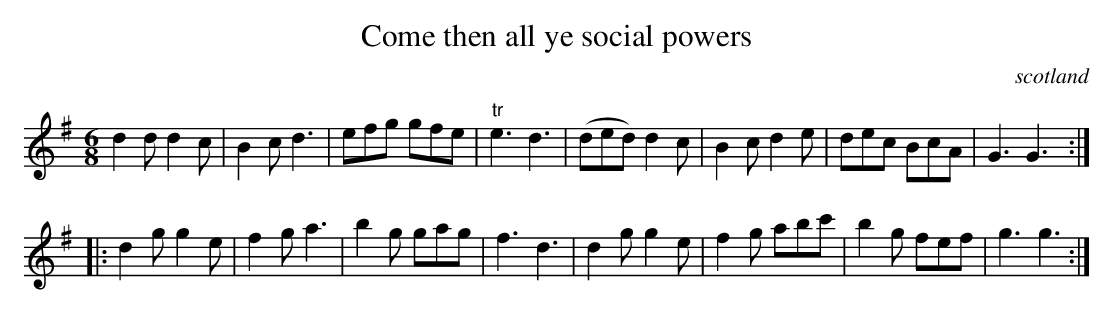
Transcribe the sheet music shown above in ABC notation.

X:1
T:Come then all ye social powers
O:scotland
M:6/8
K:G
d2d d2c| B2c d3| efg gfe| "tr"e3 d3|\
(ded) d2c| B2c d2e| dec BcA| G3 G3::
d2g g2e| f2g a3| b2g gag| f3 d3|\
d2g g2e| f2g abc'| b2g fef| g3 g3:|
